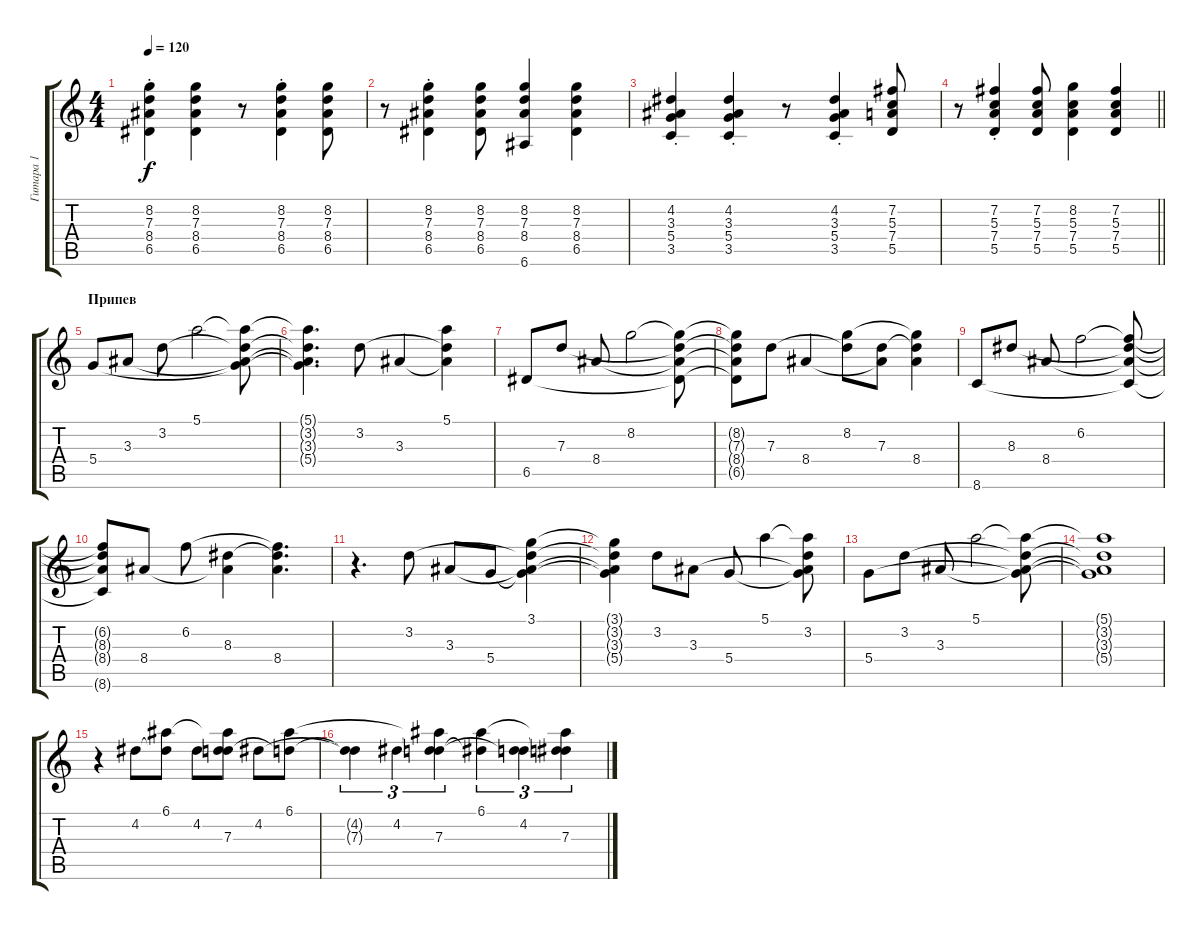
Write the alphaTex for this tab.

\track ("Гитара 1" "Гитара 1") {instrument acousticguitarnylon}
\staff {score tabs}
\tuning (E4 B3 G3 D3 A2 E2) {hide}
\ts (4 4)
\tempo 120
\clef g2
\ks c
(8.2{st} 7.3{st} 8.4{st} 6.5).4{dy f} (8.2 7.3 8.4 6.5).4 r.8 (8.2{st} 7.3{st} 8.4{st} 6.5).4 (8.2 7.3 8.4 6.5).8 |
r.8 (8.2{st} 7.3{st} 8.4{st} 6.5).4 (8.2 7.3 8.4 6.5).8 (8.2 7.3 8.4 6.6).4 (8.2 7.3 8.4 6.5).4 |
(4.2{st} 3.3{st} 5.4{st} 3.5).4 (4.2{st} 3.3{st} 5.4{st} 3.5).4 r.8 (4.2 3.3{st} 5.4{st} 3.5).4 (7.2 5.3 7.4 5.5).8 |
\barLineRight lightlight
r.8 (7.2{st} 5.3{st} 7.4{st} 5.5{st}).4 (7.2 5.3 7.4 5.5).8 (8.2 5.3 7.4 5.5).4 (7.2 5.3 7.4 5.5).4 |
\section ("" "Припев")
5.4.8 3.3.8 3.2.8 5.1.2 (5.1{t} 3.2{t} 3.3{t} 5.4{t}).8 |
(5.1{t} 3.2{t} 3.3{t} 5.4{t}).4{d} 3.2.8 3.3.4 (5.1 3.2{t} 3.3{t}).4 |
6.5.8 7.3.8 8.4.8 8.2.2 (8.2{t} 7.3{t} 8.4{t} 6.5{t}).8 |
(8.2{t} 7.3{t} 8.4{t} 6.5{t}).8 7.3.8 8.4.4 (8.2 7.3{t}).8 (7.3 8.4{t}).8 (8.2{t} 7.3{t} 8.4).4 |
8.6.8 8.3.8 8.4.8 6.2.2 (6.2{t} 8.3{t} 8.4{t} 8.6{t}).8 |
(6.2{t} 8.3{t} 8.4{t} 8.6{t}).8 8.4.8 6.2.8 (8.3 8.4{t}).4 (6.2{t} 8.3{t} 8.4).4{d} |
r.4{d} 3.2.8 3.3.8 5.4.8 (3.1 3.2{t} 3.3{t} 5.4{t}).4 |
(3.1{t} 3.2{t} 3.3{t} 5.4{t}).4 3.2.8 3.3.8 5.4.8 5.1.4 (5.1{t} 3.2 3.3{t} 5.4{t}).8 |
5.4.8 3.2.8 3.3.8 5.1.2 (5.1{t} 3.2{t} 3.3{t} 5.4{t}).8 |
(5.1{t} 3.2{t} 3.3{t} 5.4{t}).1 |
r.4 4.2.8 (6.1 4.2{t}).8 4.2.8 (6.1{t} 4.2{t} 7.3).8 4.2.8 (6.1 7.3{t}).8 |
(4.2{t} 7.3{t}).4{tu (3 2)} 4.2.4{tu (3 2)} (6.1{t} 4.2{t} 7.3).4{tu (3 2)} (6.1 4.2{t}).4{tu (3 2)} (4.2 7.3{t}).4{tu (3 2)} (6.1{t} 4.2{t} 7.3).4{tu (3 2)}
